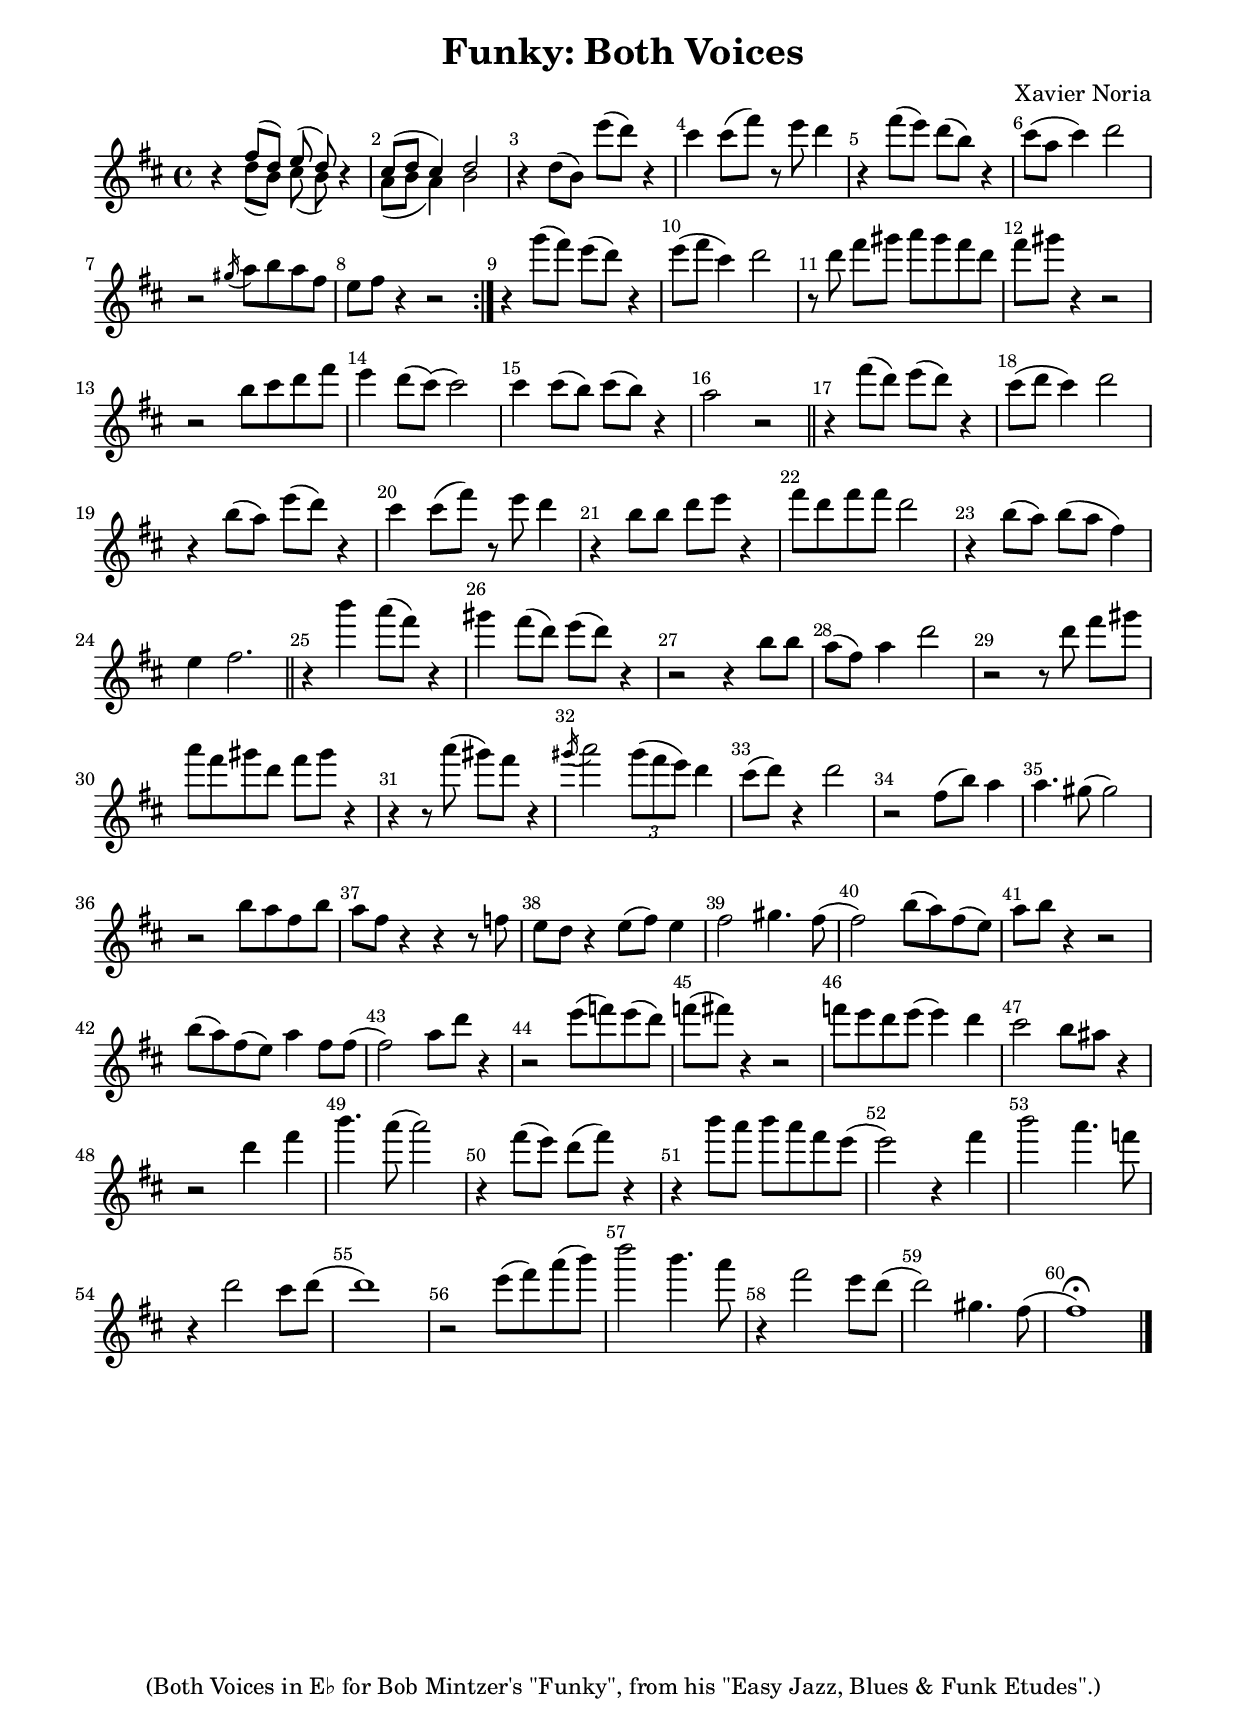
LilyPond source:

\version "2.16.1"

\include "../shared/common.ly"

\header {
  title    = "Funky: Both Voices"
  composer = "Xavier Noria"
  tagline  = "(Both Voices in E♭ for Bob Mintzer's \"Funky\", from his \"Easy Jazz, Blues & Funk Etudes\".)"
}

melody = \relative c'' {
  \clef treble
  \key d \major
  \time 4/4
  
  \repeat volta 2 {
    % 1
    r4 << fs8( \\ d8( >> << d8) \\ b8) >> << e8( \\ cs8( >> << d8) \\ b8) >> r4 |

    % 2
    << cs8( \\ a8( >> << d8 \\ b >> << cs4) \\ a) >> << d2 \\ b >> |

    % 3
    r4 d8( b8) e'8( d8) r4 |

    % 4
    cs4 cs8( fs8) r8 e8 d4 |

    % 5
    r4 fs8( e8) d8( b8) r4 |

    % 6
    cs8( a8 cs4) d2 |

    % 7
    r2 \acciaccatura gs,16 a8 b8 a8 fs8 |

    % 8
    e8 fs8 r4 r2 |
  }

  % ---------------------------------------------------------------------------

  % 9
  r4 g'8( fs8) e8( d8) r4 |

  % 10
  e8( fs8 cs4) d2 |

  % 11
  r8 d8 fs8[ gs8] a8 gs8 fs8 d8 |

  % 12
  fs8 gs8 r4 r2 |

  % 13
  r2 b,8 cs8 d8 fs8 |

  % 14
  e4 d8( cs8)( cs2)

  % 15
  cs4 cs8( b8) cs8( b8) r4 |

  % 16
  a2 r2 \bar "||"

  % ---------------------------------------------------------------------------

  % 17
  r4 fs'8( d8) e8( d8) r4 |

  % 18
  cs8( d8 cs4) d2 |

  % 19
  r4 b8( a8) e'8( d8) r4 |

  % 20
  cs4 cs8( fs8) r8 e8 d4 |

  % 21
  r4 b8 b8 d8 e8 r4 |

  % 22
  fs8 d8 fs8 fs8 d2 |

  % 23
  r4 b8( a8) b8( a8 fs4) |

  % 24
  e4 fs2. \bar "||"

  % ---------------------------------------------------------------------------

  % 25
  r4 b'4 a8( fs8) r4 |

  % 26
  gs4 fs8( d8) e8( d8) r4 |

  % 27
  r2 r4 b8 b8 |

  % 28
  a8( fs8) a4 d2 |

  % 29
  r2 r8 d8 fs8[ gs8] |

  % 30
  a8 fs8 gs8 d8 fs8 gs8 r4 |

  % 31
  r4 r8 a8( gs8) fs8 r4 |

  % 32
  \acciaccatura gs16 a2 \times 2/3 { gs8( fs8 e8) } d4 |

  % 33
  cs8( d8) r4 d2 |

  % 34
  r2 fs,8( b8) a4

  % 35
  a4. gs8( gs2) |

  % 36
  r2 b8 a8 fs8 b8 |

  % 37
  a8 fs8 r4 r4 r8 f8 |

  % 38
  e8 d8 r4 e8( fs8) e4 |

  % 39
  fs2 gs4. fs8( |

  % 40
  fs2) b8( a8) fs8( e8) |

  % 41
  a8 b8 r4 r2 |

  % 42
  b8( a8) fs8( e8) a4 fs8 fs8( |

  % 43
  fs2) a8 d8 r4 |

  % 44
  r2 e8( f8) e8( d8) |

  % 45
  f8( fs8) r4 r2 |

  % 46
  f8 e8 d8 e8( e4) d4 |

  % 47
  cs2 b8 as8 r4 |

  % 48
  r2 d4 fs4 |

  % 49
  b4. a8( a2) |

  % 50
  r4 fs8( e8) d8( fs8) r4 |

  % 51
  r4 b8 a8 b8 a8 fs8 e8( |

  % 52
  e2) r4 fs4 |

  % 53
  b2 a4. f8 |

  % 54
  r4 d2 cs8 d8( |

  % 55
  d1)

  % 56
  r2 e8( fs8) a8( b8) |

  % 57
  d2 b4. a8 |

  % 58
  r4 fs2 e8 d8(

  % 59
  d2) gs,4. fs8(

  % 60
  fs1)\fermata \bar "|."
}

\score {
  { \melody }
}
